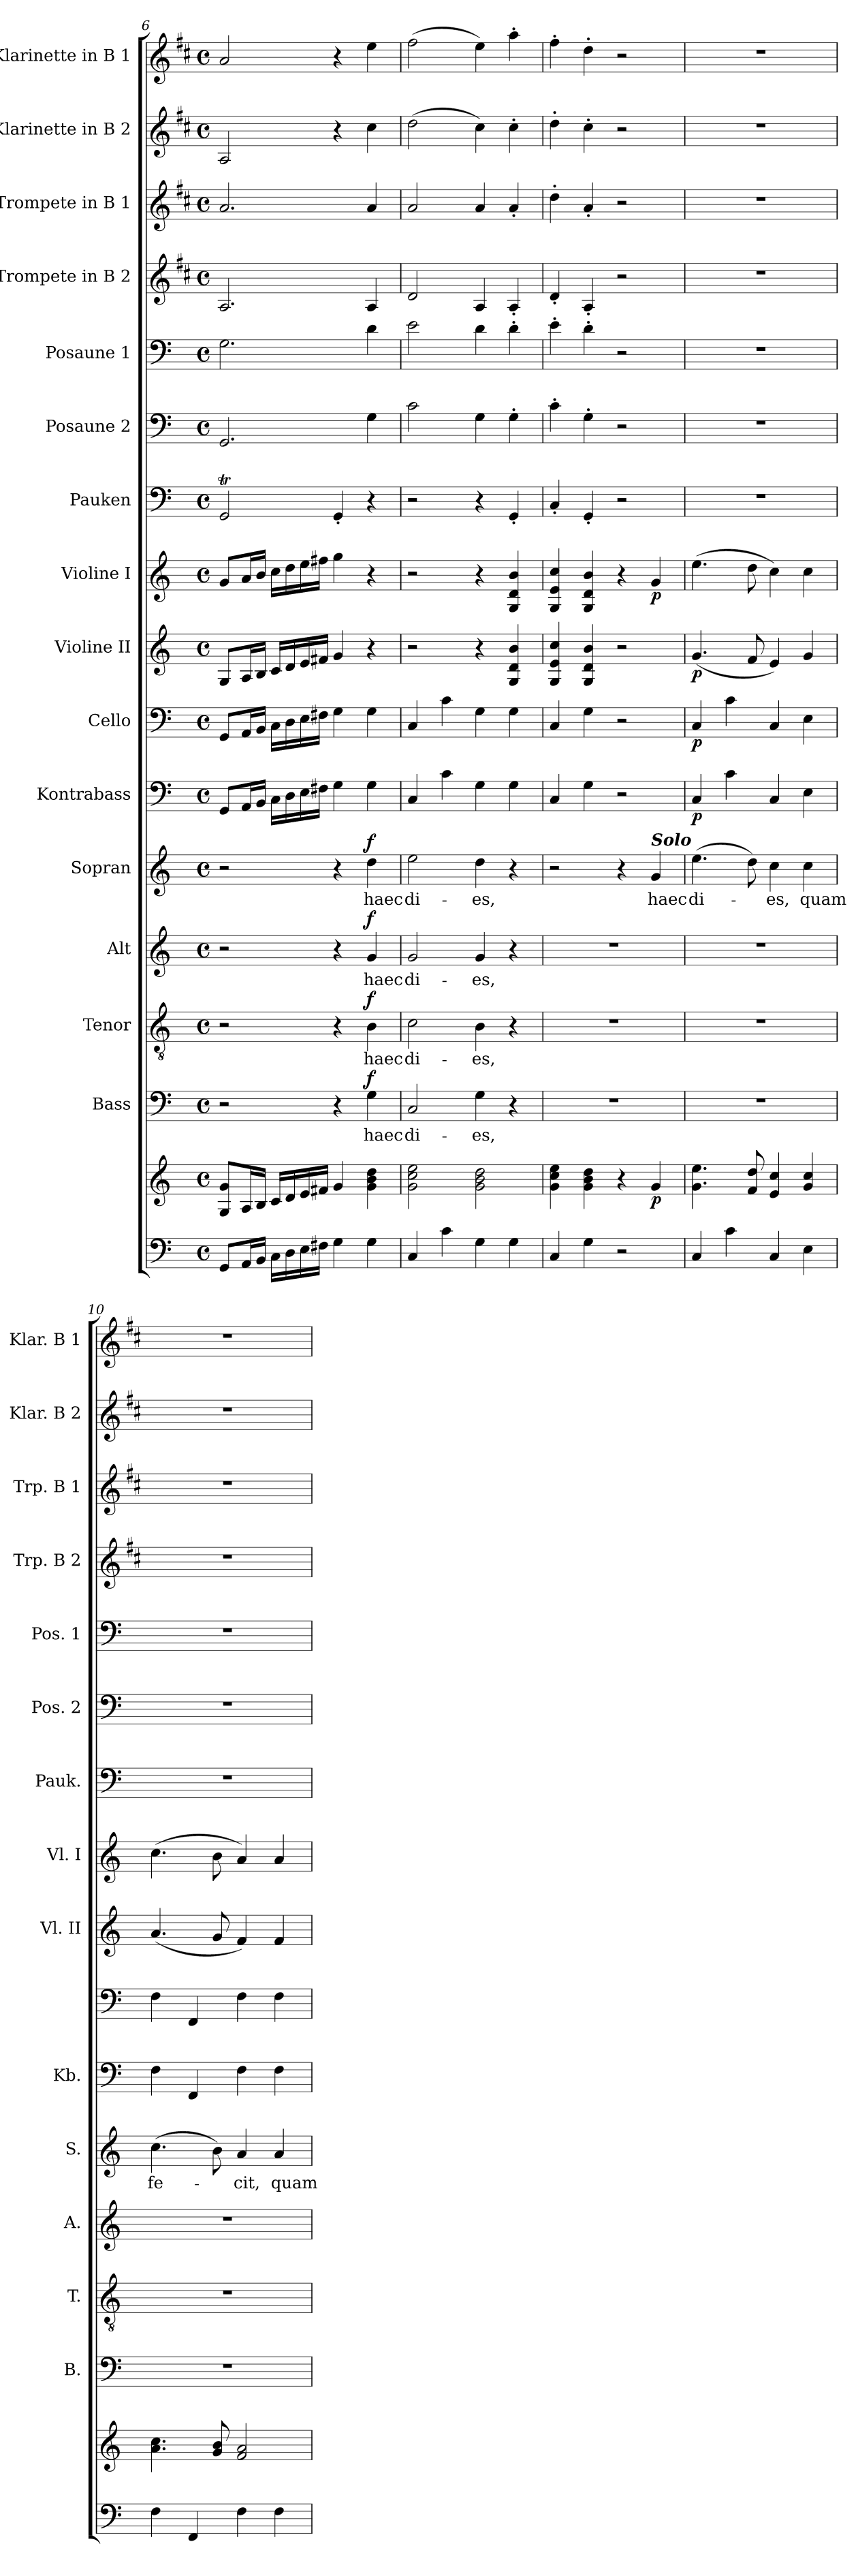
**kern	**kern	**dynam	**kern	**text	**dynam	**kern	**text	**dynam	**kern	**text	**dynam	**kern	**text	**dynam	**kern	**dynam	**kern	**dynam	**kern	**dynam	**kern	**dynam	**kern	**kern	**kern	**kern	**kern	**kern	**kern
*part16	*part16	*part16	*part15	*part15	*part15	*part14	*part14	*part14	*part13	*part13	*part13	*part12	*part12	*part12	*part11	*part11	*part10	*part10	*part9	*part9	*part8	*part8	*part7	*part6	*part5	*part4	*part3	*part2	*part1
*staff17	*staff16	*staff16/17	*staff15	*staff15	*staff15	*staff14	*staff14	*staff14	*staff13	*staff13	*staff13	*staff12	*staff12	*staff12	*staff11	*staff11	*staff10	*staff10	*staff9	*staff9	*staff8	*staff8	*staff7	*staff6	*staff5	*staff4	*staff3	*staff2	*staff1
*	*	*	*I"Bass	*	*	*I"Tenor	*	*	*I"Alt	*	*	*I"Sopran	*	*	*I"Kontrabass	*	*I"Cello	*	*I"Violine II	*	*I"Violine I	*	*I"Pauken	*I"Posaune 2	*I"Posaune 1	*I"Trompete in B 2	*I"Trompete in B 1	*I"Klarinette in B 2	*I"Klarinette in B 1
*	*	*	*I'B.	*	*	*I'T.	*	*	*I'A.	*	*	*I'S.	*	*	*I'Kb.	*	*	*	*I'Vl. II	*	*I'Vl. I	*	*I'Pauk.	*I'Pos. 2	*I'Pos. 1	*I'Trp. B 2	*I'Trp. B 1	*I'Klar. B 2	*I'Klar. B 1
*clefF4	*clefG2	*	*clefF4	*	*	*clefGv2	*	*	*clefG2	*	*	*clefG2	*	*	*clefF4	*	*clefF4	*	*clefG2	*	*clefG2	*	*clefF4	*clefF4	*clefF4	*clefG2	*clefG2	*clefG2	*clefG2
*	*	*	*	*	*	*	*	*	*	*	*	*	*	*	*ITrd7c12	*	*	*	*	*	*	*	*	*	*	*ITrd1c2	*ITrd1c2	*ITrd1c2	*ITrd1c2
*k[]	*k[]	*	*k[]	*	*	*k[]	*	*	*k[]	*	*	*k[]	*	*	*k[]	*	*k[]	*	*k[]	*	*k[]	*	*k[]	*k[]	*k[]	*k[]	*k[]	*k[]	*k[]
*C:	*C:	*	*C:	*	*	*C:	*	*	*C:	*	*	*C:	*	*	*C:	*	*C:	*	*C:	*	*C:	*	*C:	*C:	*C:	*C:	*C:	*C:	*C:
*M4/4	*M4/4	*	*M4/4	*	*	*M4/4	*	*	*M4/4	*	*	*M4/4	*	*	*M4/4	*	*M4/4	*	*M4/4	*	*M4/4	*	*M4/4	*M4/4	*M4/4	*M4/4	*M4/4	*M4/4	*M4/4
*met(c)	*met(c)	*	*met(c)	*	*	*met(c)	*	*	*met(c)	*	*	*met(c)	*	*	*met(c)	*	*met(c)	*	*met(c)	*	*met(c)	*	*met(c)	*met(c)	*met(c)	*met(c)	*met(c)	*met(c)	*met(c)
=6	=6	=6	=6	=6	=6	=6	=6	=6	=6	=6	=6	=6	=6	=6	=6	=6	=6	=6	=6	=6	=6	=6	=6	=6	=6	=6	=6	=6	=6
8GG/L	8G/ 8g/L	.	2r	.	.	2r	.	.	2r	.	.	2r	.	.	8GGG/L	.	8GG/L	.	8G/L	.	8g/L	.	2GGT/	2.GG/	2.G\	2.G/	2.g/	2G/	2g/
16AA/L	16A/L	.	.	.	.	.	.	.	.	.	.	.	.	.	16AAA/L	.	16AA/L	.	16A/L	.	16a/L	.	.	.	.	.	.	.	.
16BB/JJ	16B/JJ	.	.	.	.	.	.	.	.	.	.	.	.	.	16BBB/JJ	.	16BB/JJ	.	16B/JJ	.	16b/JJ	.	.	.	.	.	.	.	.
16C\LL	16c/LL	.	.	.	.	.	.	.	.	.	.	.	.	.	16CC\LL	.	16C\LL	.	16c/LL	.	16cc\LL	.	.	.	.	.	.	.	.
16D\	16d/	.	.	.	.	.	.	.	.	.	.	.	.	.	16DD\	.	16D\	.	16d/	.	16dd\	.	.	.	.	.	.	.	.
16E\	16e/	.	.	.	.	.	.	.	.	.	.	.	.	.	16EE\	.	16E\	.	16e/	.	16ee\	.	.	.	.	.	.	.	.
16F#X\JJ	16f#X/JJ	.	.	.	.	.	.	.	.	.	.	.	.	.	16FF#X\JJ	.	16F#X\JJ	.	16f#X/JJ	.	16ff#X\JJ	.	.	.	.	.	.	.	.
4G\	4g/	.	4r	.	.	4r	.	.	4r	.	.	4r	.	.	4GG\	.	4G\	.	4g/	.	4gg\	.	4GG'</	.	.	.	.	4r	4r
!	!	!	!	!LO:LY:b	!LO:DY:a	!	!LO:LY:b	!LO:DY:a	!	!LO:LY:b	!LO:DY:a	!	!LO:LY:b	!LO:DY:a	!	!	!	!	!	!	!	!	!	!	!	!	!	!	!
4G\	4g\ 4b\ 4dd\	.	4G\	haec	f	4B\	haec	f	4g/	haec	f	4dd\	haec	f	4GG\	.	4G\	.	4r	.	4r	.	4r	4G\	4d\	4G/	4g/	4b\	4dd\
!!LO:PB:g=z
=7	=7	=7	=7	=7	=7	=7	=7	=7	=7	=7	=7	=7	=7	=7	=7	=7	=7	=7	=7	=7	=7	=7	=7	=7	=7	=7	=7	=7	=7
!	!	!	!	!LO:LY:b	!	!	!LO:LY:b	!	!	!LO:LY:b	!	!	!LO:LY:b	!	!	!	!	!	!	!	!	!	!	!	!	!	!	!	!
4C/	2g\ 2cc\ 2ee\	.	2C/	di-	.	2c\	di-	.	2g/	di-	.	2ee\	di-	.	4CC/	.	4C/	.	2r	.	2r	.	2r	2c\	2e\	2c/	2g/	(>2cc\	(>2ee\
4c\	.	.	.	.	.	.	.	.	.	.	.	.	.	.	4C\	.	4c\	.	.	.	.	.	.	.	.	.	.	.	.
!	!	!	!	!LO:LY:b	!	!	!LO:LY:b	!	!	!LO:LY:b	!	!	!LO:LY:b	!	!	!	!	!	!	!	!	!	!	!	!	!	!	!	!
4G\	2g\ 2b\ 2dd\	.	4G\	-es,	.	4B\	-es,	.	4g/	-es,	.	4dd\	-es,	.	4GG\	.	4G\	.	4r	.	4r	.	4r	4G\	4d\	4G/	4g/	4b\)	4dd\)
4G\	.	.	4r	.	.	4r	.	.	4r	.	.	4r	.	.	4GG\	.	4G\	.	4G/ 4d/ 4b/	.	4G/ 4d/ 4b/	.	4GG'</	4G'>\	4d'>\	4G'</	4g'</	4b'>\	4gg'>\
=8	=8	=8	=8	=8	=8	=8	=8	=8	=8	=8	=8	=8	=8	=8	=8	=8	=8	=8	=8	=8	=8	=8	=8	=8	=8	=8	=8	=8	=8
4C/	4g\ 4cc\ 4ee\	.	1r	.	.	1r	.	.	1r	.	.	2r	.	.	4CC/	.	4C/	.	4G/ 4e/ 4cc/	.	4G/ 4e/ 4cc/	.	4C'</	4c'>\	4e'>\	4c'</	4cc'>\	4cc'>\	4ee'>\
4G\	4g\ 4b\ 4dd\	.	.	.	.	.	.	.	.	.	.	.	.	.	4GG\	.	4G\	.	4G/ 4d/ 4b/	.	4G/ 4d/ 4b/	.	4GG'</	4G'>\	4d'>\	4G'</	4g'</	4b'>\	4cc'>\
2r	4r	.	.	.	.	.	.	.	.	.	.	4r	.	.	2r	.	2r	.	2r	.	4r	.	2r	2r	2r	2r	2r	2r	2r
!	!	!	!	!	!	!	!	!	!	!	!	!LO:TX:a:Bi:t=Solo	!	!	!	!	!	!	!	!	!	!	!	!	!	!	!	!	!
!	!	!LO:DY:b	!	!	!	!	!	!	!	!	!	!	!LO:LY:b	!	!	!	!	!	!	!	!	!LO:DY:b	!	!	!	!	!	!	!
.	4g/	p	.	.	.	.	.	.	.	.	.	4g/	haec	.	.	.	.	.	.	.	4g/	p	.	.	.	.	.	.	.
=9	=9	=9	=9	=9	=9	=9	=9	=9	=9	=9	=9	=9	=9	=9	=9	=9	=9	=9	=9	=9	=9	=9	=9	=9	=9	=9	=9	=9	=9
!	!	!	!	!	!	!	!	!	!	!	!	!	!LO:LY:b	!	!	!LO:DY:b	!	!LO:DY:b	!	!LO:DY:b	!	!	!	!	!	!	!	!	!
4C/	4.g\ 4.ee\	.	1r	.	.	1r	.	.	1r	.	.	(>4.ee\	di-	.	4CC/	p	4C/	p	(<4.g/	p	(>4.ee\	.	1r	1r	1r	1r	1r	1r	1r
4c\	.	.	.	.	.	.	.	.	.	.	.	.	.	.	4C\	.	4c\	.	.	.	.	.	.	.	.	.	.	.	.
.	8f/ 8dd/	.	.	.	.	.	.	.	.	.	.	8dd\)	.	.	.	.	.	.	8f/	.	8dd\	.	.	.	.	.	.	.	.
!	!	!	!	!	!	!	!	!	!	!	!	!	!LO:LY:b	!	!	!	!	!	!	!	!	!	!	!	!	!	!	!	!
4C/	4e/ 4cc/	.	.	.	.	.	.	.	.	.	.	4cc\	-es,	.	4CC/	.	4C/	.	4e/)	.	4cc\)	.	.	.	.	.	.	.	.
!	!	!	!	!	!	!	!	!	!	!	!	!	!LO:LY:b	!	!	!	!	!	!	!	!	!	!	!	!	!	!	!	!
4E\	4g/ 4cc/	.	.	.	.	.	.	.	.	.	.	4cc\	quam	.	4EE\	.	4E\	.	4g/	.	4cc\	.	.	.	.	.	.	.	.
=10	=10	=10	=10	=10	=10	=10	=10	=10	=10	=10	=10	=10	=10	=10	=10	=10	=10	=10	=10	=10	=10	=10	=10	=10	=10	=10	=10	=10	=10
!	!	!	!	!	!	!	!	!	!	!	!	!	!LO:LY:b	!	!	!	!	!	!	!	!	!	!	!	!	!	!	!	!
4F\	4.a\ 4.cc\	.	1r	.	.	1r	.	.	1r	.	.	(>4.cc\	fe-	.	4FF\	.	4F\	.	(<4.a/	.	(>4.cc\	.	1r	1r	1r	1r	1r	1r	1r
4FF/	.	.	.	.	.	.	.	.	.	.	.	.	.	.	4FFF/	.	4FF/	.	.	.	.	.	.	.	.	.	.	.	.
.	8g/ 8b/	.	.	.	.	.	.	.	.	.	.	8b\)	.	.	.	.	.	.	8g/	.	8b\	.	.	.	.	.	.	.	.
!	!	!	!	!	!	!	!	!	!	!	!	!	!LO:LY:b	!	!	!	!	!	!	!	!	!	!	!	!	!	!	!	!
4F\	2f/ 2a/	.	.	.	.	.	.	.	.	.	.	4a/	-cit,	.	4FF\	.	4F\	.	4f/)	.	4a/)	.	.	.	.	.	.	.	.
!	!	!	!	!	!	!	!	!	!	!	!	!	!LO:LY:b	!	!	!	!	!	!	!	!	!	!	!	!	!	!	!	!
4F\	.	.	.	.	.	.	.	.	.	.	.	4a/	quam	.	4FF\	.	4F\	.	4f/	.	4a/	.	.	.	.	.	.	.	.
=	=	=	=	=	=	=	=	=	=	=	=	=	=	=	=	=	=	=	=	=	=	=	=	=	=	=	=	=	=
*-	*-	*-	*-	*-	*-	*-	*-	*-	*-	*-	*-	*-	*-	*-	*-	*-	*-	*-	*-	*-	*-	*-	*-	*-	*-	*-	*-	*-	*-
